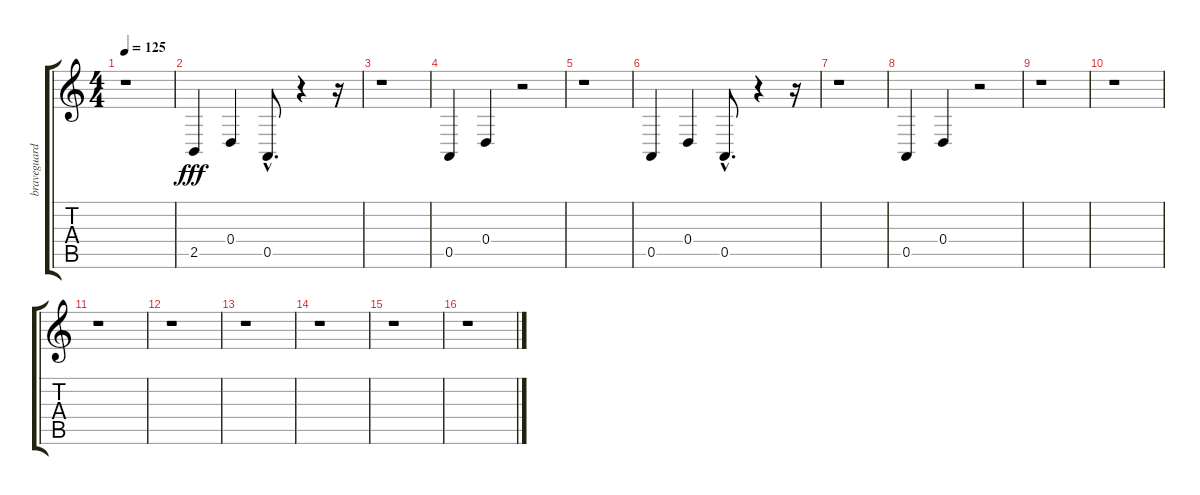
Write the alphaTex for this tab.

\track ("braveguard@gmx.de" "braveguard") {instrument seashore}
\staff {score tabs}
\tuning (E4 B3 G3 D3 A2 E2) {hide}
\ts (4 4)
\tempo 125
\clef g2
\ks c
r.1{dy fff instrument seashore} |
2.5.4 0.4.4 0.5{hac}.8{d} r.4 r.16 |
r.1 |
0.5.4 0.4.4 r.2 |
r.1 |
0.5.4{volume 16} 0.4.4 0.5{hac}.8{d} r.4 r.16 |
r.1 |
0.5.4 0.4.4 r.2 |
r.1 |
r.1 |
r.1 |
r.1 |
r.1 |
r.1 |
r.1 |
r.1
